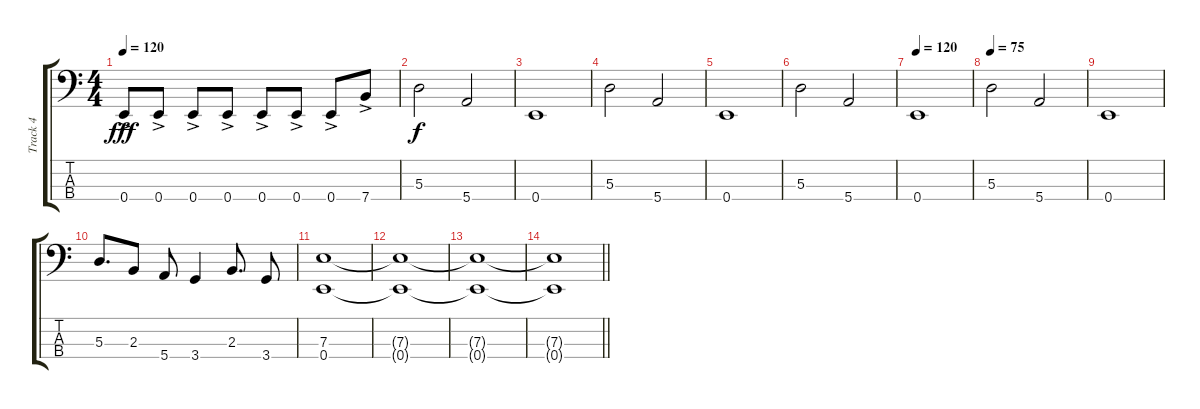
\track ("Track 4" "Track 4") {instrument electricbasspick}
\staff {score tabs}
\tuning (G2 D2 A1 E1) {hide}
\ts (4 4)
\tempo 120
\clef f4
\ks c
0.4{ac}.8{dy fff} 0.4{ac}.8 0.4{ac}.8 0.4{ac}.8 0.4{ac}.8 0.4{ac}.8 0.4{ac}.8 7.4{ac}.8 |
5.3.2{dy f} 5.4.2 |
0.4.1 |
5.3.2 5.4.2 |
0.4.1 |
5.3.2 5.4.2 |
\tempo 120
0.4.1 |
\tempo 75
5.3.2 5.4.2 |
0.4.1 |
5.3.8{d} 2.3.8 5.4.8 3.4.4 2.3.8{d} 3.4.8 |
(7.3 0.4).1{volume 0} |
(7.3{t} 0.4{t}).1 |
(7.3{t} 0.4{t}).1 |
\barLineRight lightlight
(7.3{t} 0.4{t}).1
